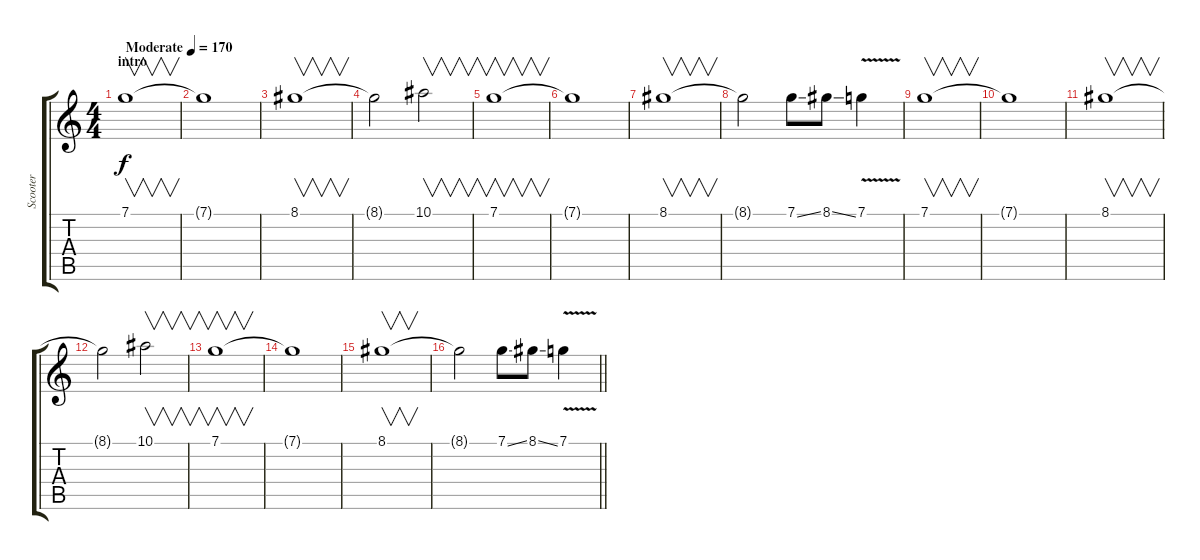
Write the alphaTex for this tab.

\track ("Scooter" "Scooter") {instrument distortionguitar}
\staff {score tabs}
\tuning (C4 G3 Eb3 Bb2 F2 C2) {hide}
\ts (4 4)
\section ("" "intro")
\tempo (170 "Moderate")
\clef g2
\ks c
7.1.1{v dy f instrument distortionguitar} |
7.1{t}.1 |
8.1.1{v} |
8.1{t}.2 10.1.2{v} |
7.1.1{v} |
7.1{t}.1 |
8.1.1{v} |
8.1{t}.2 7.1{ss}.8 8.1{ss}.8 7.1{v}.4 |
7.1.1{v} |
7.1{t}.1 |
8.1.1{v} |
8.1{t}.2 10.1.2{v} |
7.1.1{v} |
7.1{t}.1 |
8.1.1{v} |
\barLineRight lightlight
8.1{t}.2 7.1{ss}.8 8.1{ss}.8 7.1{v}.4
